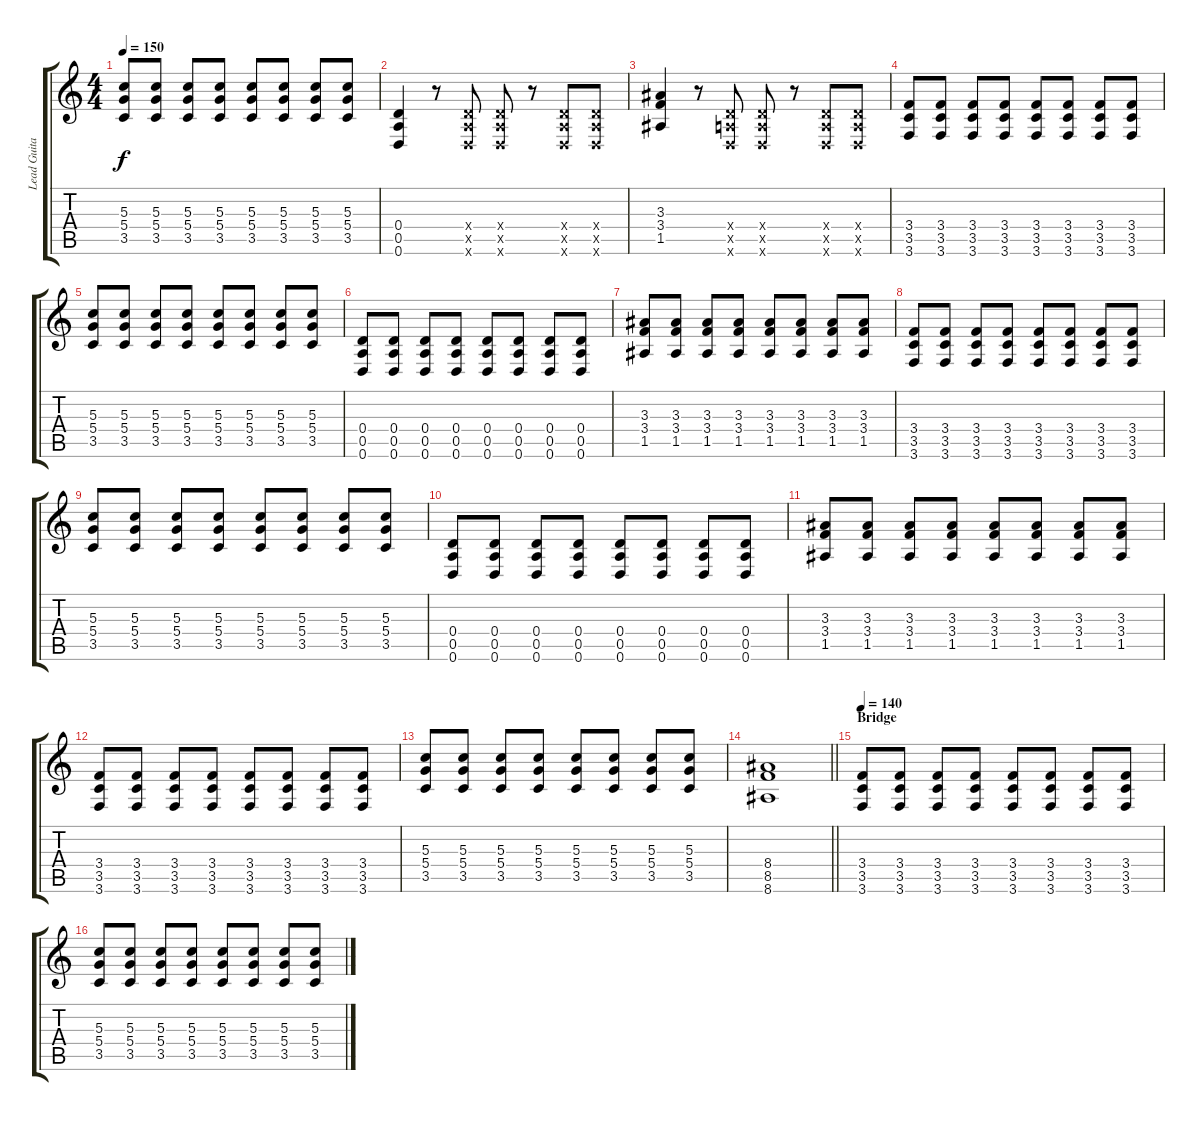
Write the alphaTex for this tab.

\track ("Lead Guitar" "Lead Guita") {instrument distortionguitar}
\staff {score tabs}
\tuning (E4 B3 G3 D3 A2 D2) {hide}
\ts (4 4)
\tempo 150
\clef g2
\ks c
(5.3 5.4 3.5).8{dy f} (5.3 5.4 3.5).8 (5.3 5.4 3.5).8 (5.3 5.4 3.5).8 (5.3 5.4 3.5).8 (5.3 5.4 3.5).8 (5.3 5.4 3.5).8 (5.3 5.4 3.5).8 |
(0.4 0.5 0.6).4 r.8 (0.4{x} 0.5{x} 0.6{x}).8 (0.4{x} 0.5{x} 0.6{x}).8 r.8 (0.4{x} 0.5{x} 0.6{x}).8 (0.4{x} 0.5{x} 0.6{x}).8 |
(3.3 3.4 1.5).4 r.8 (0.4{x} 0.5{x} 0.6{x}).8 (0.4{x} 0.5{x} 0.6{x}).8 r.8 (0.4{x} 0.5{x} 0.6{x}).8 (0.4{x} 0.5{x} 0.6{x}).8 |
(3.4 3.5 3.6).8 (3.4 3.5 3.6).8 (3.4 3.5 3.6).8 (3.4 3.5 3.6).8 (3.4 3.5 3.6).8 (3.4 3.5 3.6).8 (3.4 3.5 3.6).8 (3.4 3.5 3.6).8 |
(5.3 5.4 3.5).8 (5.3 5.4 3.5).8 (5.3 5.4 3.5).8 (5.3 5.4 3.5).8 (5.3 5.4 3.5).8 (5.3 5.4 3.5).8 (5.3 5.4 3.5).8 (5.3 5.4 3.5).8 |
(0.4 0.5 0.6).8 (0.4 0.5 0.6).8 (0.4 0.5 0.6).8 (0.4 0.5 0.6).8 (0.4 0.5 0.6).8 (0.4 0.5 0.6).8 (0.4 0.5 0.6).8 (0.4 0.5 0.6).8 |
(3.3 3.4 1.5).8 (3.3 3.4 1.5).8 (3.3 3.4 1.5).8 (3.3 3.4 1.5).8 (3.3 3.4 1.5).8 (3.3 3.4 1.5).8 (3.3 3.4 1.5).8 (3.3 3.4 1.5).8 |
(3.4 3.5 3.6).8 (3.4 3.5 3.6).8 (3.4 3.5 3.6).8 (3.4 3.5 3.6).8 (3.4 3.5 3.6).8 (3.4 3.5 3.6).8 (3.4 3.5 3.6).8 (3.4 3.5 3.6).8 |
(5.3 5.4 3.5).8 (5.3 5.4 3.5).8 (5.3 5.4 3.5).8 (5.3 5.4 3.5).8 (5.3 5.4 3.5).8 (5.3 5.4 3.5).8 (5.3 5.4 3.5).8 (5.3 5.4 3.5).8 |
(0.4 0.5 0.6).8 (0.4 0.5 0.6).8 (0.4 0.5 0.6).8 (0.4 0.5 0.6).8 (0.4 0.5 0.6).8 (0.4 0.5 0.6).8 (0.4 0.5 0.6).8 (0.4 0.5 0.6).8 |
(3.3 3.4 1.5).8 (3.3 3.4 1.5).8 (3.3 3.4 1.5).8 (3.3 3.4 1.5).8 (3.3 3.4 1.5).8 (3.3 3.4 1.5).8 (3.3 3.4 1.5).8 (3.3 3.4 1.5).8 |
(3.4 3.5 3.6).8 (3.4 3.5 3.6).8 (3.4 3.5 3.6).8 (3.4 3.5 3.6).8 (3.4 3.5 3.6).8 (3.4 3.5 3.6).8 (3.4 3.5 3.6).8 (3.4 3.5 3.6).8 |
(5.3 5.4 3.5).8 (5.3 5.4 3.5).8 (5.3 5.4 3.5).8 (5.3 5.4 3.5).8 (5.3 5.4 3.5).8 (5.3 5.4 3.5).8 (5.3 5.4 3.5).8 (5.3 5.4 3.5).8 |
\barLineRight lightlight
(8.4 8.5 8.6).1 |
\section ("" "Bridge")
\tempo 140
(3.4 3.5 3.6).8 (3.4 3.5 3.6).8 (3.4 3.5 3.6).8 (3.4 3.5 3.6).8 (3.4 3.5 3.6).8 (3.4 3.5 3.6).8 (3.4 3.5 3.6).8 (3.4 3.5 3.6).8 |
(5.3 5.4 3.5).8 (5.3 5.4 3.5).8 (5.3 5.4 3.5).8 (5.3 5.4 3.5).8 (5.3 5.4 3.5).8 (5.3 5.4 3.5).8 (5.3 5.4 3.5).8 (5.3 5.4 3.5).8
